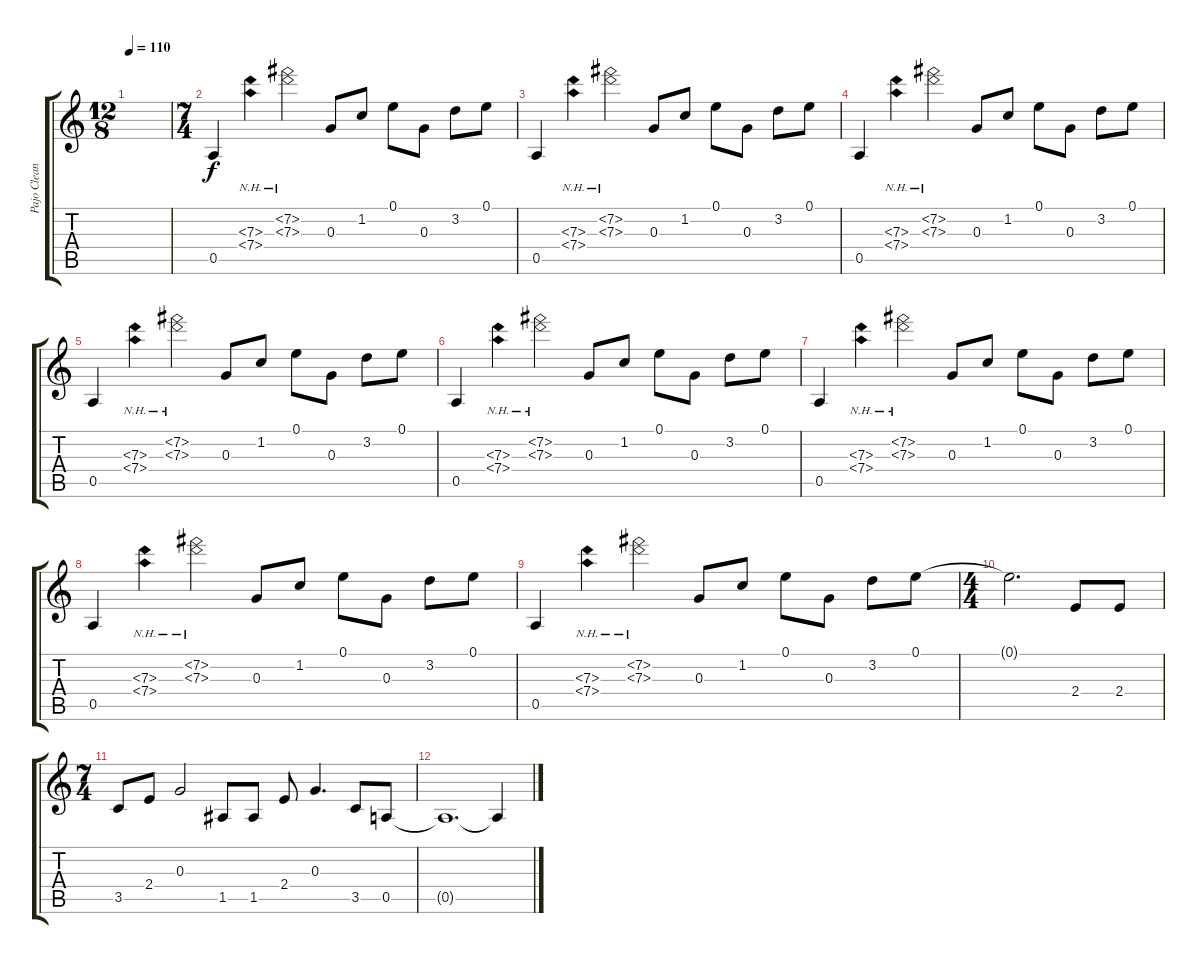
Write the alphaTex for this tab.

\track ("Pajo Clean" "Pajo Clean") {instrument electricguitarjazz}
\staff {score tabs}
\tuning (E4 B3 G3 D3 A2 D2) {hide}
\ts (12 8)
\tempo 110
\clef g2
\ks c
|
\ts (7 4)
0.5.4 (7.3{nh} 7.4{nh}).4 (7.2{nh} 7.3{nh}).2 0.3.8 1.2.8 0.1.8 0.3.8 3.2.8 0.1.8 |
0.5.4 (7.3{nh} 7.4{nh}).4 (7.2{nh} 7.3{nh}).2 0.3.8 1.2.8 0.1.8 0.3.8 3.2.8 0.1.8 |
0.5.4 (7.3{nh} 7.4{nh}).4 (7.2{nh} 7.3{nh}).2 0.3.8 1.2.8 0.1.8 0.3.8 3.2.8 0.1.8 |
0.5.4 (7.3{nh} 7.4{nh}).4 (7.2{nh} 7.3{nh}).2 0.3.8 1.2.8 0.1.8 0.3.8 3.2.8 0.1.8 |
0.5.4 (7.3{nh} 7.4{nh}).4 (7.2{nh} 7.3{nh}).2 0.3.8 1.2.8 0.1.8 0.3.8 3.2.8 0.1.8 |
0.5.4 (7.3{nh} 7.4{nh}).4 (7.2{nh} 7.3{nh}).2 0.3.8 1.2.8 0.1.8 0.3.8 3.2.8 0.1.8 |
0.5.4 (7.3{nh} 7.4{nh}).4 (7.2{nh} 7.3{nh}).2 0.3.8 1.2.8 0.1.8 0.3.8 3.2.8 0.1.8 |
0.5.4 (7.3{nh} 7.4{nh}).4 (7.2{nh} 7.3{nh}).2 0.3.8 1.2.8 0.1.8 0.3.8 3.2.8 0.1.8 |
\ts (4 4)
0.1{t}.2{d} 2.4.8 2.4.8 |
\ts (7 4)
3.5.8 2.4.8 0.3.2 1.5.8 1.5.8 2.4.8 0.3.4{d} 3.5.8 0.5.8 |
0.5{t}.1{d} 0.5{t}.4
